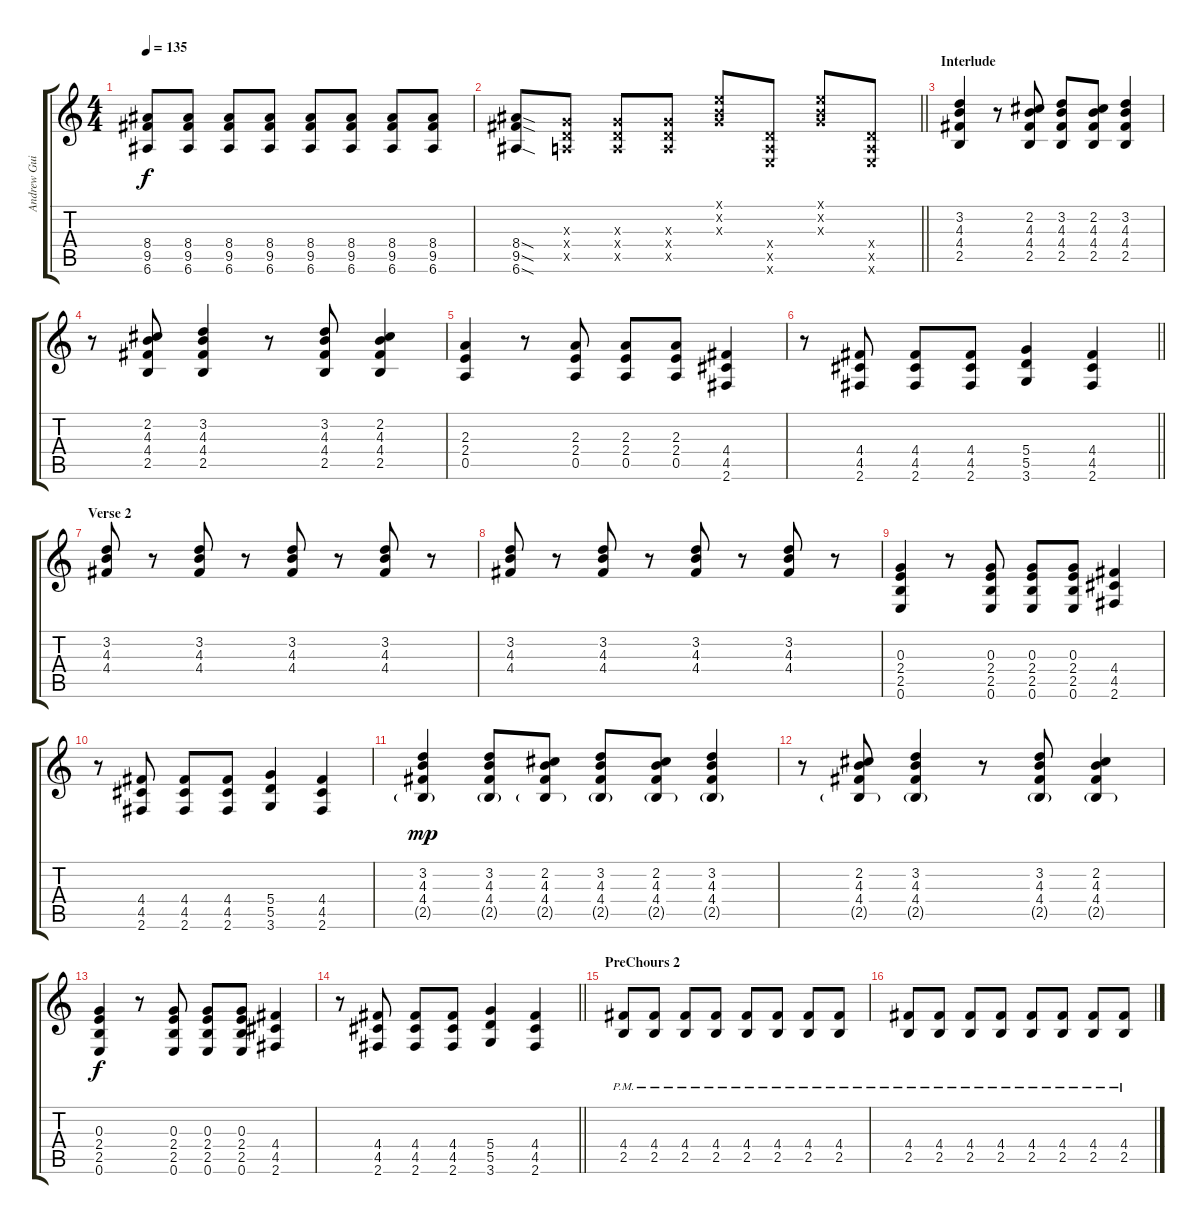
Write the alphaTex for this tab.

\track ("Andrew Guitar" "Andrew Gui") {instrument distortionguitar}
\staff {score tabs}
\tuning (E4 B3 G3 D3 A2 E2) {hide}
\ts (4 4)
\tempo 135
\clef g2
\ks c
(8.4 9.5 6.6).8{dy f} (8.4 9.5 6.6).8 (8.4 9.5 6.6).8 (8.4 9.5 6.6).8 (8.4 9.5 6.6).8 (8.4 9.5 6.6).8 (8.4 9.5 6.6).8 (8.4 9.5 6.6).8 |
\barLineRight lightlight
(8.4{sod} 9.5{sod} 6.6{sod}).8 (0.3{x} 0.4{x} 0.5{x}).8 (0.3{x} 0.4{x} 0.5{x}).8 (0.3{x} 0.4{x} 0.5{x}).8 (0.1{x} 0.2{x} 0.3{x}).8 (0.4{x} 0.5{x} 0.6{x}).8 (0.1{x} 0.2{x} 0.3{x}).8 (0.4{x} 0.5{x} 0.6{x}).8 |
\section ("" "Interlude")
(3.2 4.3 4.4 2.5).4 r.8 (2.2 4.3 4.4 2.5).8 (3.2 4.3 4.4 2.5).8 (2.2 4.3 4.4 2.5).8 (3.2 4.3 4.4 2.5).4 |
r.8 (2.2 4.3 4.4 2.5).8 (3.2 4.3 4.4 2.5).4 r.8 (3.2 4.3 4.4 2.5).8 (2.2 4.3 4.4 2.5).4 |
(2.3 2.4 0.5).4 r.8 (2.3 2.4 0.5).8 (2.3 2.4 0.5).8 (2.3 2.4 0.5).8 (4.4 4.5 2.6).4 |
\barLineRight lightlight
r.8 (4.4 4.5 2.6).8 (4.4 4.5 2.6).8 (4.4 4.5 2.6).8 (5.4 5.5 3.6).4 (4.4 4.5 2.6).4 |
\section ("" "Verse 2")
(3.2 4.3 4.4).8 r.8 (3.2 4.3 4.4).8 r.8 (3.2 4.3 4.4).8 r.8 (3.2 4.3 4.4).8 r.8 |
(3.2 4.3 4.4).8 r.8 (3.2 4.3 4.4).8 r.8 (3.2 4.3 4.4).8 r.8 (3.2 4.3 4.4).8 r.8 |
(0.3 2.4 2.5 0.6).4 r.8 (0.3 2.4 2.5 0.6).8 (0.3 2.4 2.5 0.6).8 (0.3 2.4 2.5 0.6).8 (4.4 4.5 2.6).4 |
r.8 (4.4 4.5 2.6).8 (4.4 4.5 2.6).8 (4.4 4.5 2.6).8 (5.4 5.5 3.6).4 (4.4 4.5 2.6).4 |
(3.2 4.3 4.4 2.5{g}).4{dy mp} (3.2 4.3 4.4 2.5{g}).8 (2.2 4.3 4.4 2.5{g}).8 (3.2 4.3 4.4 2.5{g}).8 (2.2 4.3 4.4 2.5{g}).8 (3.2 4.3 4.4 2.5{g}).4 |
r.8 (2.2 4.3 4.4 2.5{g}).8 (3.2 4.3 4.4 2.5{g}).4 r.8 (3.2 4.3 4.4 2.5{g}).8 (2.2 4.3 4.4 2.5{g}).4 |
(0.3 2.4 2.5 0.6).4{dy f} r.8 (0.3 2.4 2.5 0.6).8 (0.3 2.4 2.5 0.6).8 (0.3 2.4 2.5 0.6).8 (4.4 4.5 2.6).4 |
\barLineRight lightlight
r.8 (4.4 4.5 2.6).8 (4.4 4.5 2.6).8 (4.4 4.5 2.6).8 (5.4 5.5 3.6).4 (4.4 4.5 2.6).4 |
\section ("" "PreChours 2")
(4.4{pm} 2.5{pm}).8 (4.4{pm} 2.5{pm}).8 (4.4{pm} 2.5{pm}).8 (4.4{pm} 2.5{pm}).8 (4.4{pm} 2.5{pm}).8 (4.4{pm} 2.5{pm}).8 (4.4{pm} 2.5{pm}).8 (4.4{pm} 2.5{pm}).8 |
(4.4{pm} 2.5{pm}).8 (4.4{pm} 2.5{pm}).8 (4.4{pm} 2.5{pm}).8 (4.4{pm} 2.5{pm}).8 (4.4{pm} 2.5{pm}).8 (4.4{pm} 2.5{pm}).8 (4.4{pm} 2.5{pm}).8 (4.4{pm} 2.5{pm}).8
